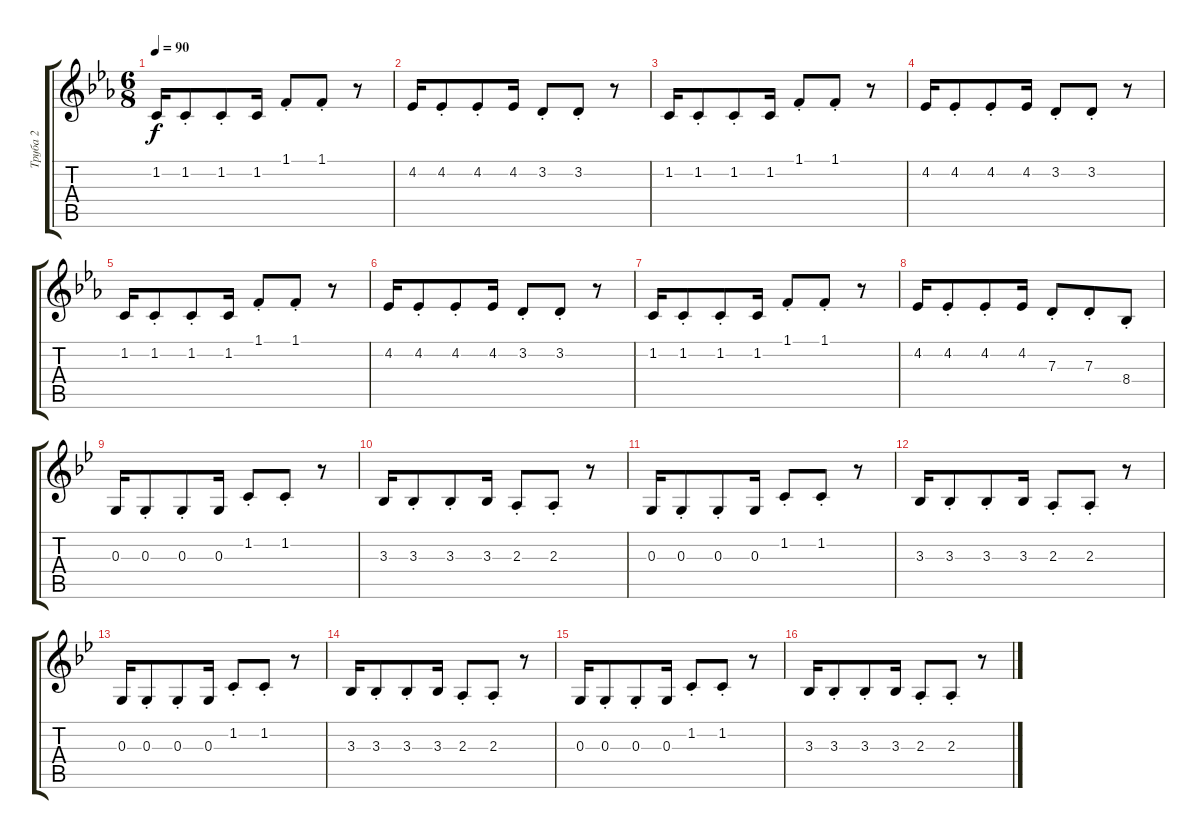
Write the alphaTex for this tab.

\track ("Труба 2" "Труба 2") {instrument trumpet}
\staff {score tabs}
\tuning (E4 B3 G3 D3 A2 E2) {hide}
\ts (6 8)
\tempo 90
\clef g2
\ks cminor
1.2.16{dy f} 1.2{st}.8 1.2{st}.8 1.2.16 1.1{st}.8 1.1{st}.8 r.8 |
4.2.16 4.2{st}.8 4.2{st}.8 4.2.16 3.2{st}.8 3.2{st}.8 r.8 |
1.2.16 1.2{st}.8 1.2{st}.8 1.2.16 1.1{st}.8 1.1{st}.8 r.8 |
4.2.16 4.2{st}.8 4.2{st}.8 4.2.16 3.2{st}.8 3.2{st}.8 r.8 |
1.2.16 1.2{st}.8 1.2{st}.8 1.2.16 1.1{st}.8 1.1{st}.8 r.8 |
4.2.16 4.2{st}.8 4.2{st}.8 4.2.16 3.2{st}.8 3.2{st}.8 r.8 |
1.2.16 1.2{st}.8 1.2{st}.8 1.2.16 1.1{st}.8 1.1{st}.8 r.8 |
4.2.16 4.2{st}.8 4.2{st}.8 4.2.16 7.3{st}.8 7.3{st}.8 8.4{st}.8 |
\ks gminor
0.3.16 0.3{st}.8 0.3{st}.8 0.3.16 1.2{st}.8 1.2{st}.8 r.8 |
3.3.16 3.3{st}.8 3.3{st}.8 3.3.16 2.3{st}.8 2.3{st}.8 r.8 |
0.3.16 0.3{st}.8 0.3{st}.8 0.3.16 1.2{st}.8 1.2{st}.8 r.8 |
3.3.16 3.3{st}.8 3.3{st}.8 3.3.16 2.3{st}.8 2.3{st}.8 r.8 |
0.3.16 0.3{st}.8 0.3{st}.8 0.3.16 1.2{st}.8 1.2{st}.8 r.8 |
3.3.16 3.3{st}.8 3.3{st}.8 3.3.16 2.3{st}.8 2.3{st}.8 r.8 |
0.3.16 0.3{st}.8 0.3{st}.8 0.3.16 1.2{st}.8 1.2{st}.8 r.8 |
3.3.16 3.3{st}.8 3.3{st}.8 3.3.16 2.3{st}.8 2.3{st}.8 r.8
